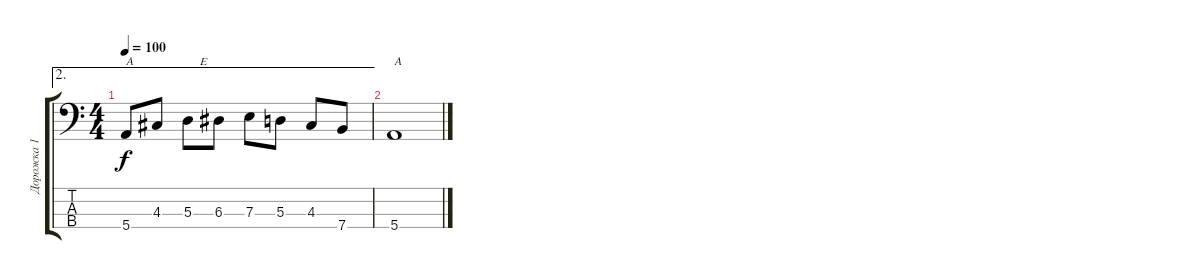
\track ("Дорожка 1" "Дорожка 1") {instrument slapbass1}
\staff {score tabs}
\tuning (G2 D2 A1 E1) {hide}
\ae 2
\ts (4 4)
\tempo 100
\clef f4
\ks c
5.4.8{txt "A                      E" dy f} 4.3.8 5.3.8 6.3.8 7.3.8 5.3.8 4.3.8 7.4.8 |
5.4.1{txt "A"}
